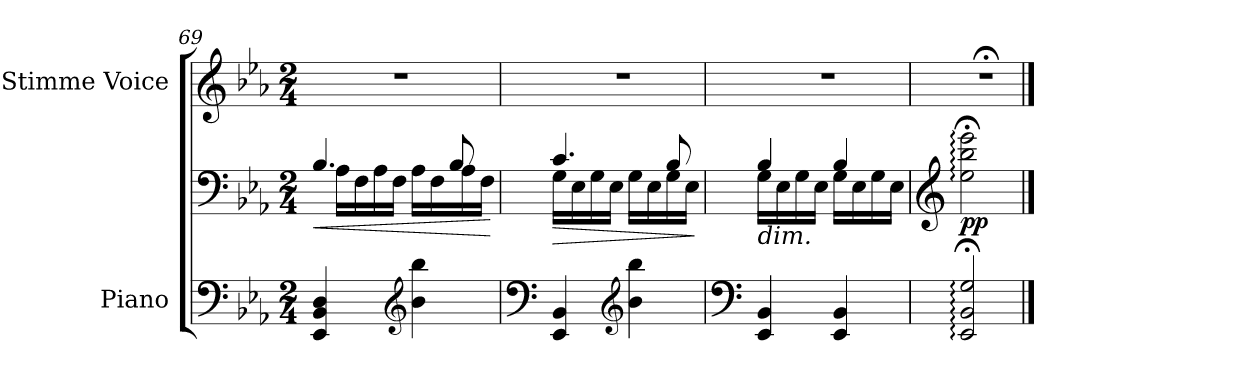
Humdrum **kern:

**kern	**kern	**dynam	**kern
*part2	*part2	*part2	*part1
*staff3	*staff2	*staff2/3	*staff1
*I"Piano	*	*	*I"Stimme Voice
*I'Pno	*	*	*
*clefF4	*clefF4	*	*clefG2
*k[b-e-a-]	*k[b-e-a-]	*	*k[b-e-a-]
*M2/4	*M2/4	*	*M2/4
=69	=69	=69	=69
!	!	!LO:HP:b	!
*	*^	*	*
4EE-/ 4BB-/ 4D/	4.B-/	16A-\LL	<	2r
.	.	16F\	.	.
.	.	16A-\	.	.
.	.	16F\JJ	.	.
*clefG2	*	*	*	*
4b-\ 4bb-\	.	16A-\LL	.	.
.	.	16F\	.	.
.	8B-/	16A-\	.	.
.	.	16F\JJ	.	.
*	*v	*v	*	*
.	.	[	.
=70	=70	=70	=70
*clefF4	*	*	*
!	!	!LO:HP:b	!
*	*^	*	*
4EE-/ 4BB-/	4.c/	16G\LL	>	2r
.	.	16E-\	.	.
.	.	16G\	.	.
.	.	16E-\JJ	.	.
*clefG2	*	*	*	*
4b-\ 4bb-\	.	16G\LL	.	.
.	.	16E-\	.	.
.	8B-/	16G\	.	.
.	.	16E-\JJ	.	.
*	*v	*v	*	*
.	.	]	.
=71	=71	=71	=71
*clefF4	*	*	*
*	*^	*	*
!	!LO:TX:b:i:t=dim.	!	!	!
4EE-/ 4BB-/	4B-/	16G\LL	.	2r
.	.	16E-\	.	.
.	.	16G\	.	.
.	.	16E-\JJ	.	.
4EE-/ 4BB-/	4B-/	16G\LL	.	.
.	.	16E-\	.	.
.	.	16G\	.	.
.	.	16E-\JJ	.	.
*	*v	*v	*	*
=72	=72	=72	=72
*	*clefG2	*	*
*	*^	*	*
!	!	!	!LO:DY:b	!
*	*v	*v	*	*
2EE-/;: 2BB-/;: 2G/;:	2ee-\;<: 2bb-\;<: 2eee-\;<:	pp	2r;<
==	==	==	==
*-	*-	*-	*-
